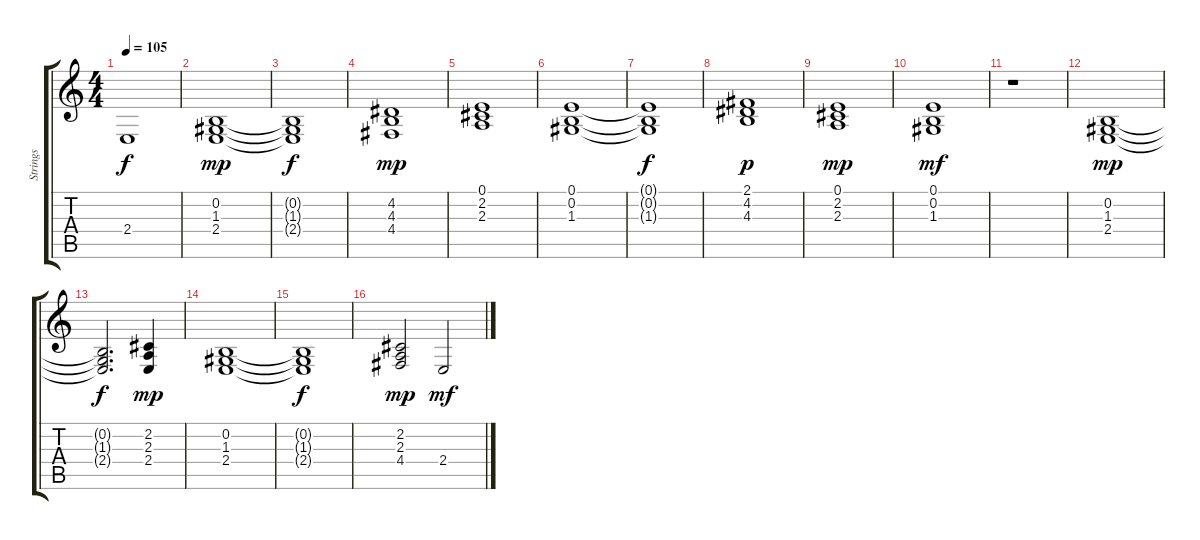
\track ("Strings " "Strings ") {instrument synthstrings1}
\staff {score tabs}
\tuning (E4 B3 G3 D3 A2 E2) {hide}
\ts (4 4)
\tempo 105
\clef g2
\ks c
2.4{t}.1{dy f} |
(0.2 1.3 2.4).1{dy mp} |
(0.2{t} 1.3{t} 2.4{t}).1{dy f} |
(4.2 4.3 4.4).1{dy mp} |
(0.1 2.2 2.3).1 |
(0.1 0.2 1.3).1 |
(0.1{t} 0.2{t} 1.3{t}).1{dy f} |
(2.1 4.2 4.3).1{dy p} |
(0.1 2.2 2.3).1{dy mp} |
(0.1 0.2 1.3).1{dy mf} |
r.1 |
(0.2 1.3 2.4).1{dy mp} |
(0.2{t} 1.3{t} 2.4{t}).2{d dy f} (2.2 2.3 2.4).4{dy mp} |
(0.2 1.3 2.4).1 |
(0.2{t} 1.3{t} 2.4{t}).1{dy f} |
(2.2 2.3 4.4).2{dy mp} 2.4.2{dy mf}
